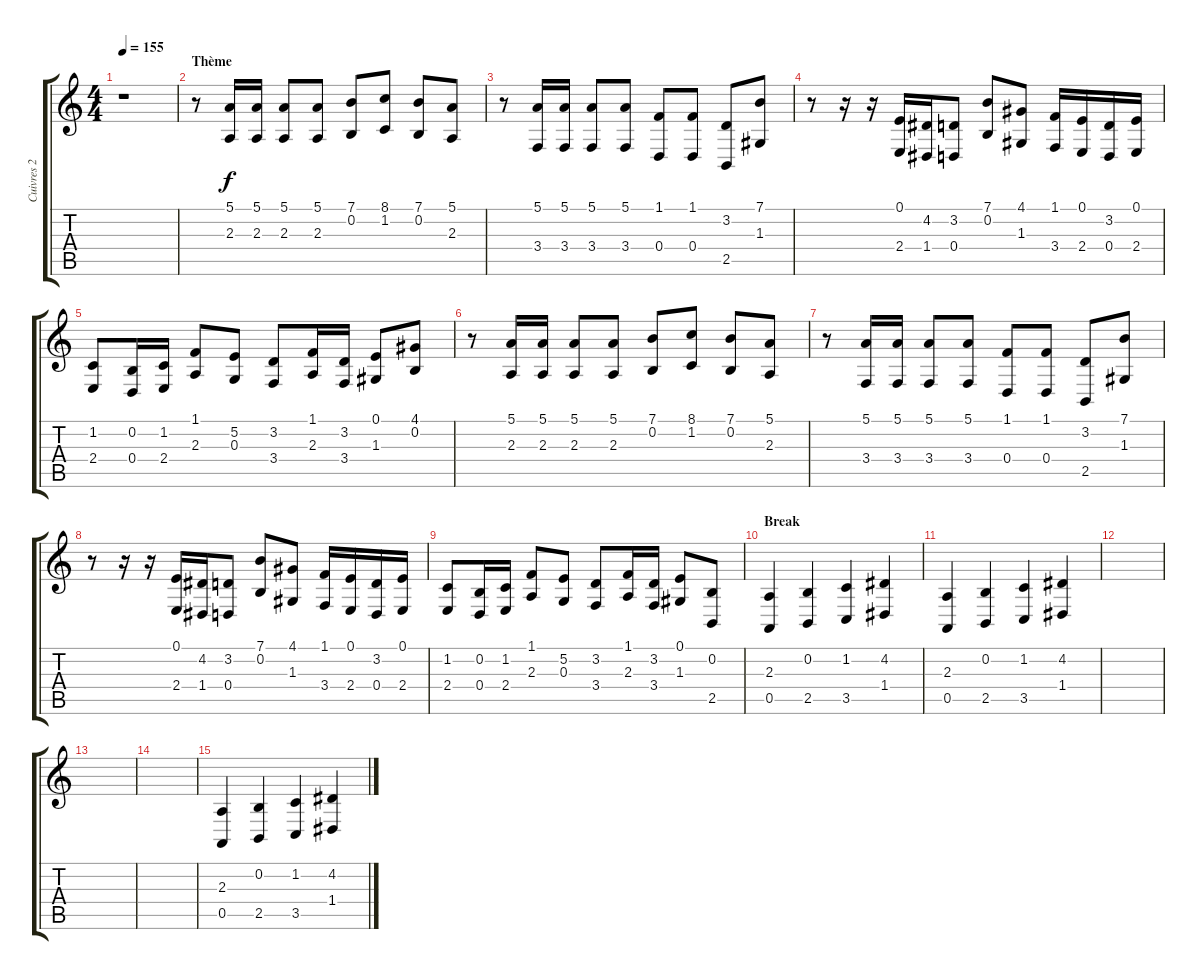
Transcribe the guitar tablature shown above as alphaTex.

\track ("Cuivres 2" "Cuivres 2") {instrument brasssection}
\staff {score tabs}
\tuning (E4 B3 G3 D3 A2 E2) {hide}
\ts (4 4)
\tempo 155
\clef g2
\ks c
r.1{dy f} |
\section ("" "Thème")
r.8 (5.1 2.3).16 (5.1 2.3).16 (5.1 2.3).8 (5.1 2.3).8 (7.1 0.2).8 (8.1 1.2).8 (7.1 0.2).8 (5.1 2.3).8 |
r.8 (5.1 3.4).16 (5.1 3.4).16 (5.1 3.4).8 (5.1 3.4).8 (1.1 0.4).8 (1.1 0.4).8 (3.2 2.5).8 (7.1 1.3).8 |
r.8 r.16 r.16 (0.1 2.4).16 (4.2 1.4).16 (3.2 0.4).8 (7.1 0.2).8 (4.1 1.3).8 (1.1 3.4).16 (0.1 2.4).16 (3.2 0.4).16 (0.1 2.4).16 |
(1.2 2.4).8 (0.2 0.4).16 (1.2 2.4).16 (1.1 2.3).8 (5.2 0.3).8 (3.2 3.4).8 (1.1 2.3).16 (3.2 3.4).16 (0.1 1.3).8 (4.1 0.2).8 |
r.8 (5.1 2.3).16 (5.1 2.3).16 (5.1 2.3).8 (5.1 2.3).8 (7.1 0.2).8 (8.1 1.2).8 (7.1 0.2).8 (5.1 2.3).8 |
r.8 (5.1 3.4).16 (5.1 3.4).16 (5.1 3.4).8 (5.1 3.4).8 (1.1 0.4).8 (1.1 0.4).8 (3.2 2.5).8 (7.1 1.3).8 |
r.8 r.16 r.16 (0.1 2.4).16 (4.2 1.4).16 (3.2 0.4).8 (7.1 0.2).8 (4.1 1.3).8 (1.1 3.4).16 (0.1 2.4).16 (3.2 0.4).16 (0.1 2.4).16 |
(1.2 2.4).8 (0.2 0.4).16 (1.2 2.4).16 (1.1 2.3).8 (5.2 0.3).8 (3.2 3.4).8 (1.1 2.3).16 (3.2 3.4).16 (0.1 1.3).8 (0.2 2.5).8 |
\section ("" "Break")
(2.3 0.5).4 (0.2 2.5).4 (1.2 3.5).4 (4.2 1.4).4 |
(2.3 0.5).4 (0.2 2.5).4 (1.2 3.5).4 (4.2 1.4).4 |
|
|
|
(2.3 0.5).4 (0.2 2.5).4 (1.2 3.5).4 (4.2 1.4).4
